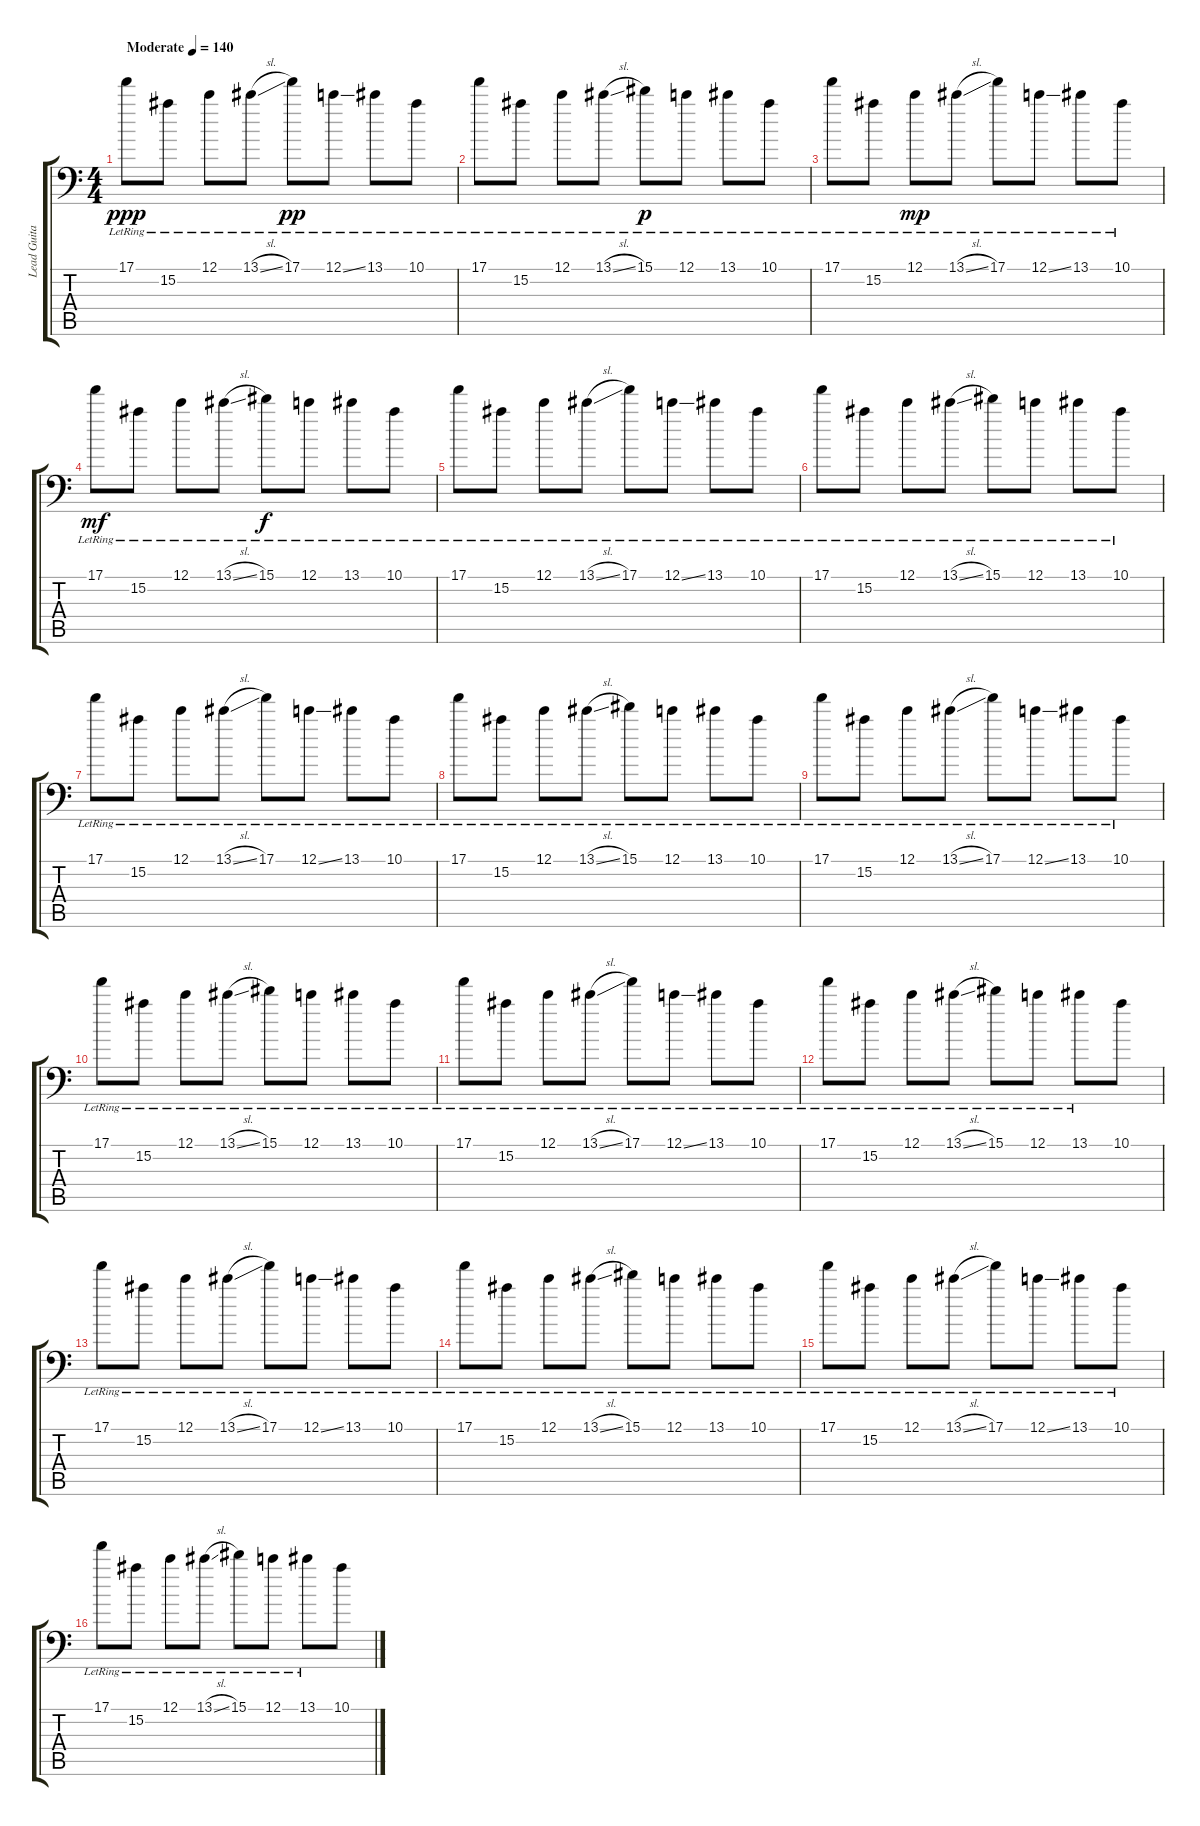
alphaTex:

\track ("Lead Guitar" "Lead Guita") {instrument distortionguitar}
\staff {score tabs}
\tuning (C4 G3 Eb3 Bb2 F2 Bb1) {hide}
\ts (4 4)
\tempo (140 "Moderate")
\clef f4
\ks c
17.1{lr}.8{dy ppp instrument distortionguitar} 15.2{lr}.8 12.1{lr}.8 13.1{sl lr}.8 17.1{lr}.8{dy pp} 12.1{ss lr}.8 13.1{lr}.8 10.1{lr}.8 |
17.1{lr}.8 15.2{lr}.8 12.1{lr}.8 13.1{sl lr}.8 15.1{lr}.8{dy p} 12.1{lr}.8 13.1{lr}.8 10.1{lr}.8 |
17.1{lr}.8 15.2{lr}.8 12.1{lr}.8{dy mp} 13.1{sl lr}.8 17.1{lr}.8 12.1{ss lr}.8 13.1{lr}.8 10.1{lr}.8 |
17.1{lr}.8{dy mf} 15.2{lr}.8 12.1{lr}.8 13.1{sl lr}.8 15.1{lr}.8{dy f} 12.1{lr}.8 13.1{lr}.8 10.1{lr}.8 |
17.1{lr}.8 15.2{lr}.8 12.1{lr}.8 13.1{sl lr}.8 17.1{lr}.8 12.1{ss lr}.8 13.1{lr}.8 10.1{lr}.8 |
17.1{lr}.8 15.2{lr}.8 12.1{lr}.8 13.1{sl lr}.8 15.1{lr}.8 12.1{lr}.8 13.1{lr}.8 10.1{lr}.8 |
17.1{lr}.8 15.2{lr}.8 12.1{lr}.8 13.1{sl lr}.8 17.1{lr}.8 12.1{ss lr}.8 13.1{lr}.8 10.1{lr}.8 |
17.1{lr}.8 15.2{lr}.8 12.1{lr}.8 13.1{sl lr}.8 15.1{lr}.8 12.1{lr}.8 13.1{lr}.8 10.1{lr}.8 |
17.1{lr}.8 15.2{lr}.8 12.1{lr}.8 13.1{sl lr}.8 17.1{lr}.8 12.1{ss lr}.8 13.1{lr}.8 10.1{lr}.8 |
17.1{lr}.8 15.2{lr}.8 12.1{lr}.8 13.1{sl lr}.8 15.1{lr}.8 12.1{lr}.8 13.1{lr}.8 10.1{lr}.8 |
17.1{lr}.8 15.2{lr}.8 12.1{lr}.8 13.1{sl lr}.8 17.1{lr}.8 12.1{ss lr}.8 13.1{lr}.8 10.1{lr}.8 |
17.1{lr}.8 15.2{lr}.8 12.1{lr}.8 13.1{sl lr}.8 15.1{lr}.8 12.1{lr}.8 13.1{lr}.8 10.1.8 |
17.1{lr}.8 15.2{lr}.8 12.1{lr}.8 13.1{sl lr}.8 17.1{lr}.8 12.1{ss lr}.8 13.1{lr}.8 10.1{lr}.8 |
17.1{lr}.8 15.2{lr}.8 12.1{lr}.8 13.1{sl lr}.8 15.1{lr}.8 12.1{lr}.8 13.1{lr}.8 10.1{lr}.8 |
17.1{lr}.8 15.2{lr}.8 12.1{lr}.8 13.1{sl lr}.8 17.1{lr}.8 12.1{ss lr}.8 13.1{lr}.8 10.1{lr}.8 |
17.1{lr}.8 15.2{lr}.8 12.1{lr}.8 13.1{sl lr}.8 15.1{lr}.8 12.1{lr}.8 13.1{lr}.8 10.1.8
